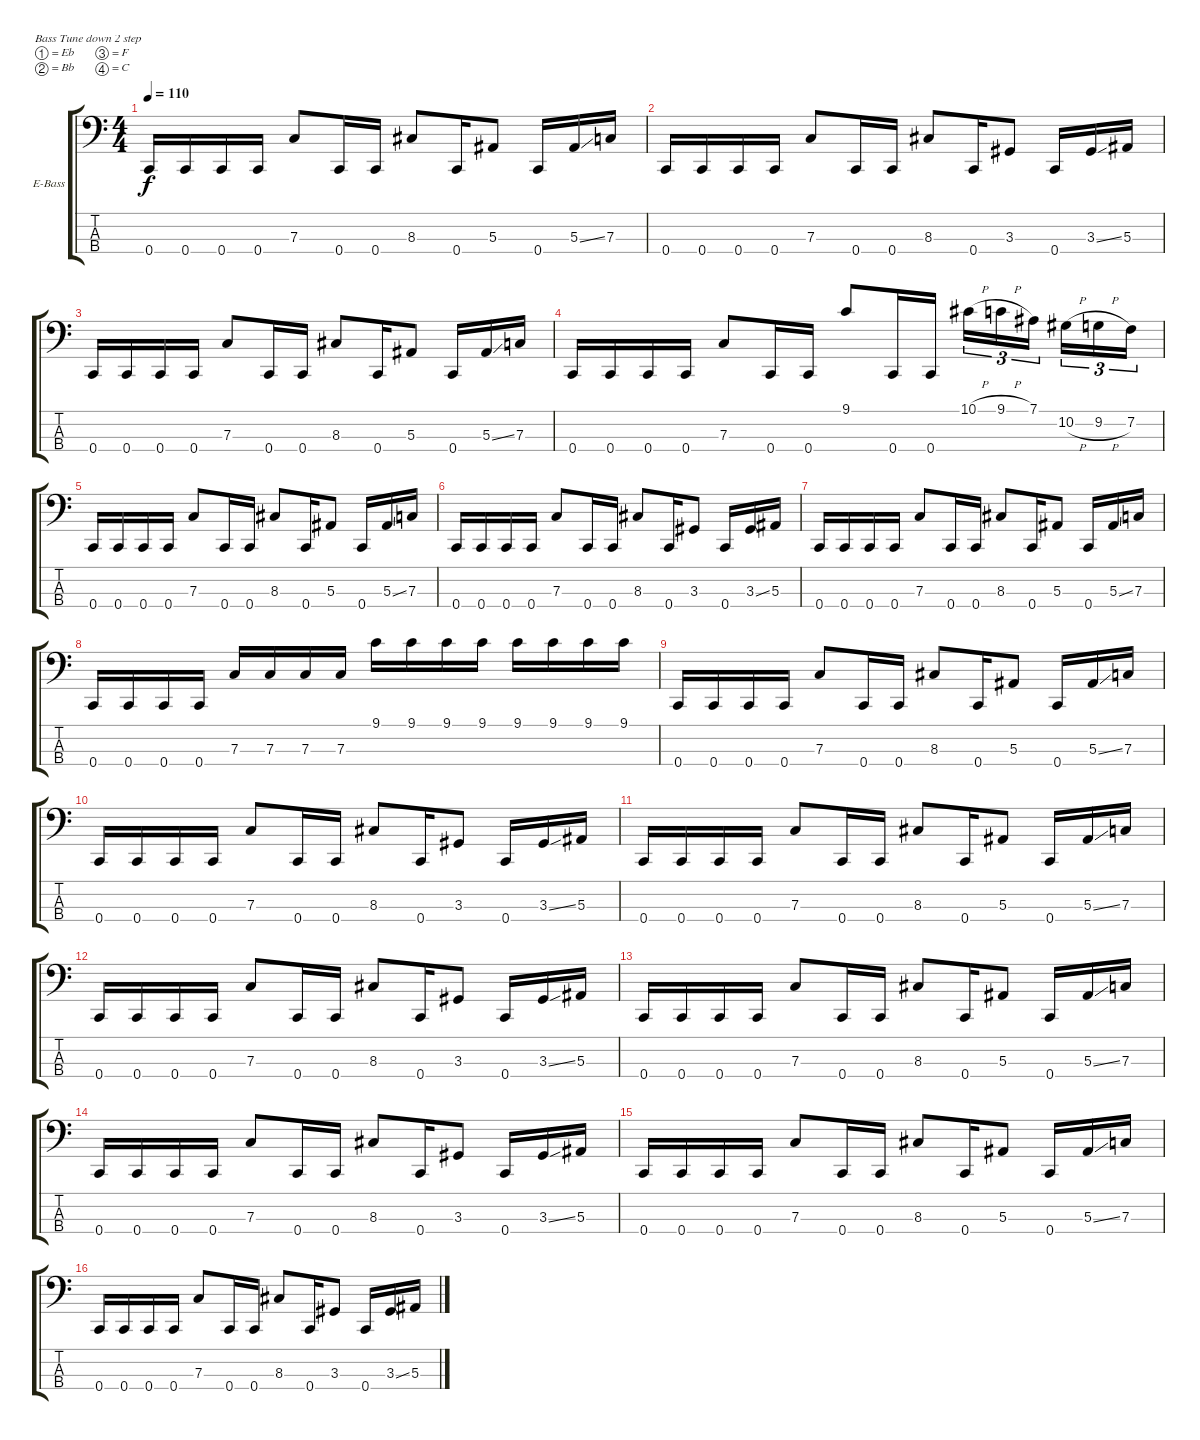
\defaultSystemsLayout 4
\bracketExtendMode groupsimilarinstruments
\firstSystemTrackNameOrientation horizontal
\otherSystemsTrackNameOrientation horizontal
\track ("Electric Bass" "E-Bass") {instrument electricbassfinger}
\staff {score tabs}
\tuning (Eb2 Bb1 F1 C1)
\ts (4 4)
\tempo 110
\clef f4
\ks c
0.4.16{dy f} 0.4.16 0.4.16 0.4.16 7.3.8 0.4.16 0.4.16 8.3.8 0.4.16 5.3.8 0.4.16 5.3{ss}.16 7.3.16 |
0.4.16 0.4.16 0.4.16 0.4.16 7.3.8 0.4.16 0.4.16 8.3.8 0.4.16 3.3.8 0.4.16 3.3{ss}.16 5.3.16 |
0.4.16 0.4.16 0.4.16 0.4.16 7.3.8 0.4.16 0.4.16 8.3.8 0.4.16 5.3.8 0.4.16 5.3{ss}.16 7.3.16 |
0.4.16 0.4.16 0.4.16 0.4.16 7.3.8 0.4.16 0.4.16 9.1.8 0.4.16 0.4.16 10.1{h}.16{tu (3 2)} 9.1{h}.16{tu (3 2)} 7.1.16{tu (3 2)} 10.2{h}.16{tu (3 2)} 9.2{h}.16{tu (3 2)} 7.2.16{tu (3 2)} |
0.4.16 0.4.16 0.4.16 0.4.16 7.3.8 0.4.16 0.4.16 8.3.8 0.4.16 5.3.8 0.4.16 5.3{ss}.16 7.3.16 |
0.4.16 0.4.16 0.4.16 0.4.16 7.3.8 0.4.16 0.4.16 8.3.8 0.4.16 3.3.8 0.4.16 3.3{ss}.16 5.3.16 |
0.4.16 0.4.16 0.4.16 0.4.16 7.3.8 0.4.16 0.4.16 8.3.8 0.4.16 5.3.8 0.4.16 5.3{ss}.16 7.3.16 |
0.4.16 0.4.16 0.4.16 0.4.16 7.3.16 7.3.16 7.3.16 7.3.16 9.1.16 9.1.16 9.1.16 9.1.16 9.1.16 9.1.16 9.1.16 9.1.16 |
0.4.16 0.4.16 0.4.16 0.4.16 7.3.8 0.4.16 0.4.16 8.3.8 0.4.16 5.3.8 0.4.16 5.3{ss}.16 7.3.16 |
0.4.16 0.4.16 0.4.16 0.4.16 7.3.8 0.4.16 0.4.16 8.3.8 0.4.16 3.3.8 0.4.16 3.3{ss}.16 5.3.16 |
0.4.16 0.4.16 0.4.16 0.4.16 7.3.8 0.4.16 0.4.16 8.3.8 0.4.16 5.3.8 0.4.16 5.3{ss}.16 7.3.16 |
0.4.16 0.4.16 0.4.16 0.4.16 7.3.8 0.4.16 0.4.16 8.3.8 0.4.16 3.3.8 0.4.16 3.3{ss}.16 5.3.16 |
0.4.16 0.4.16 0.4.16 0.4.16 7.3.8 0.4.16 0.4.16 8.3.8 0.4.16 5.3.8 0.4.16 5.3{ss}.16 7.3.16 |
0.4.16 0.4.16 0.4.16 0.4.16 7.3.8 0.4.16 0.4.16 8.3.8 0.4.16 3.3.8 0.4.16 3.3{ss}.16 5.3.16 |
0.4.16 0.4.16 0.4.16 0.4.16 7.3.8 0.4.16 0.4.16 8.3.8 0.4.16 5.3.8 0.4.16 5.3{ss}.16 7.3.16 |
0.4.16 0.4.16 0.4.16 0.4.16 7.3.8 0.4.16 0.4.16 8.3.8 0.4.16 3.3.8 0.4.16 3.3{ss}.16 5.3.16
